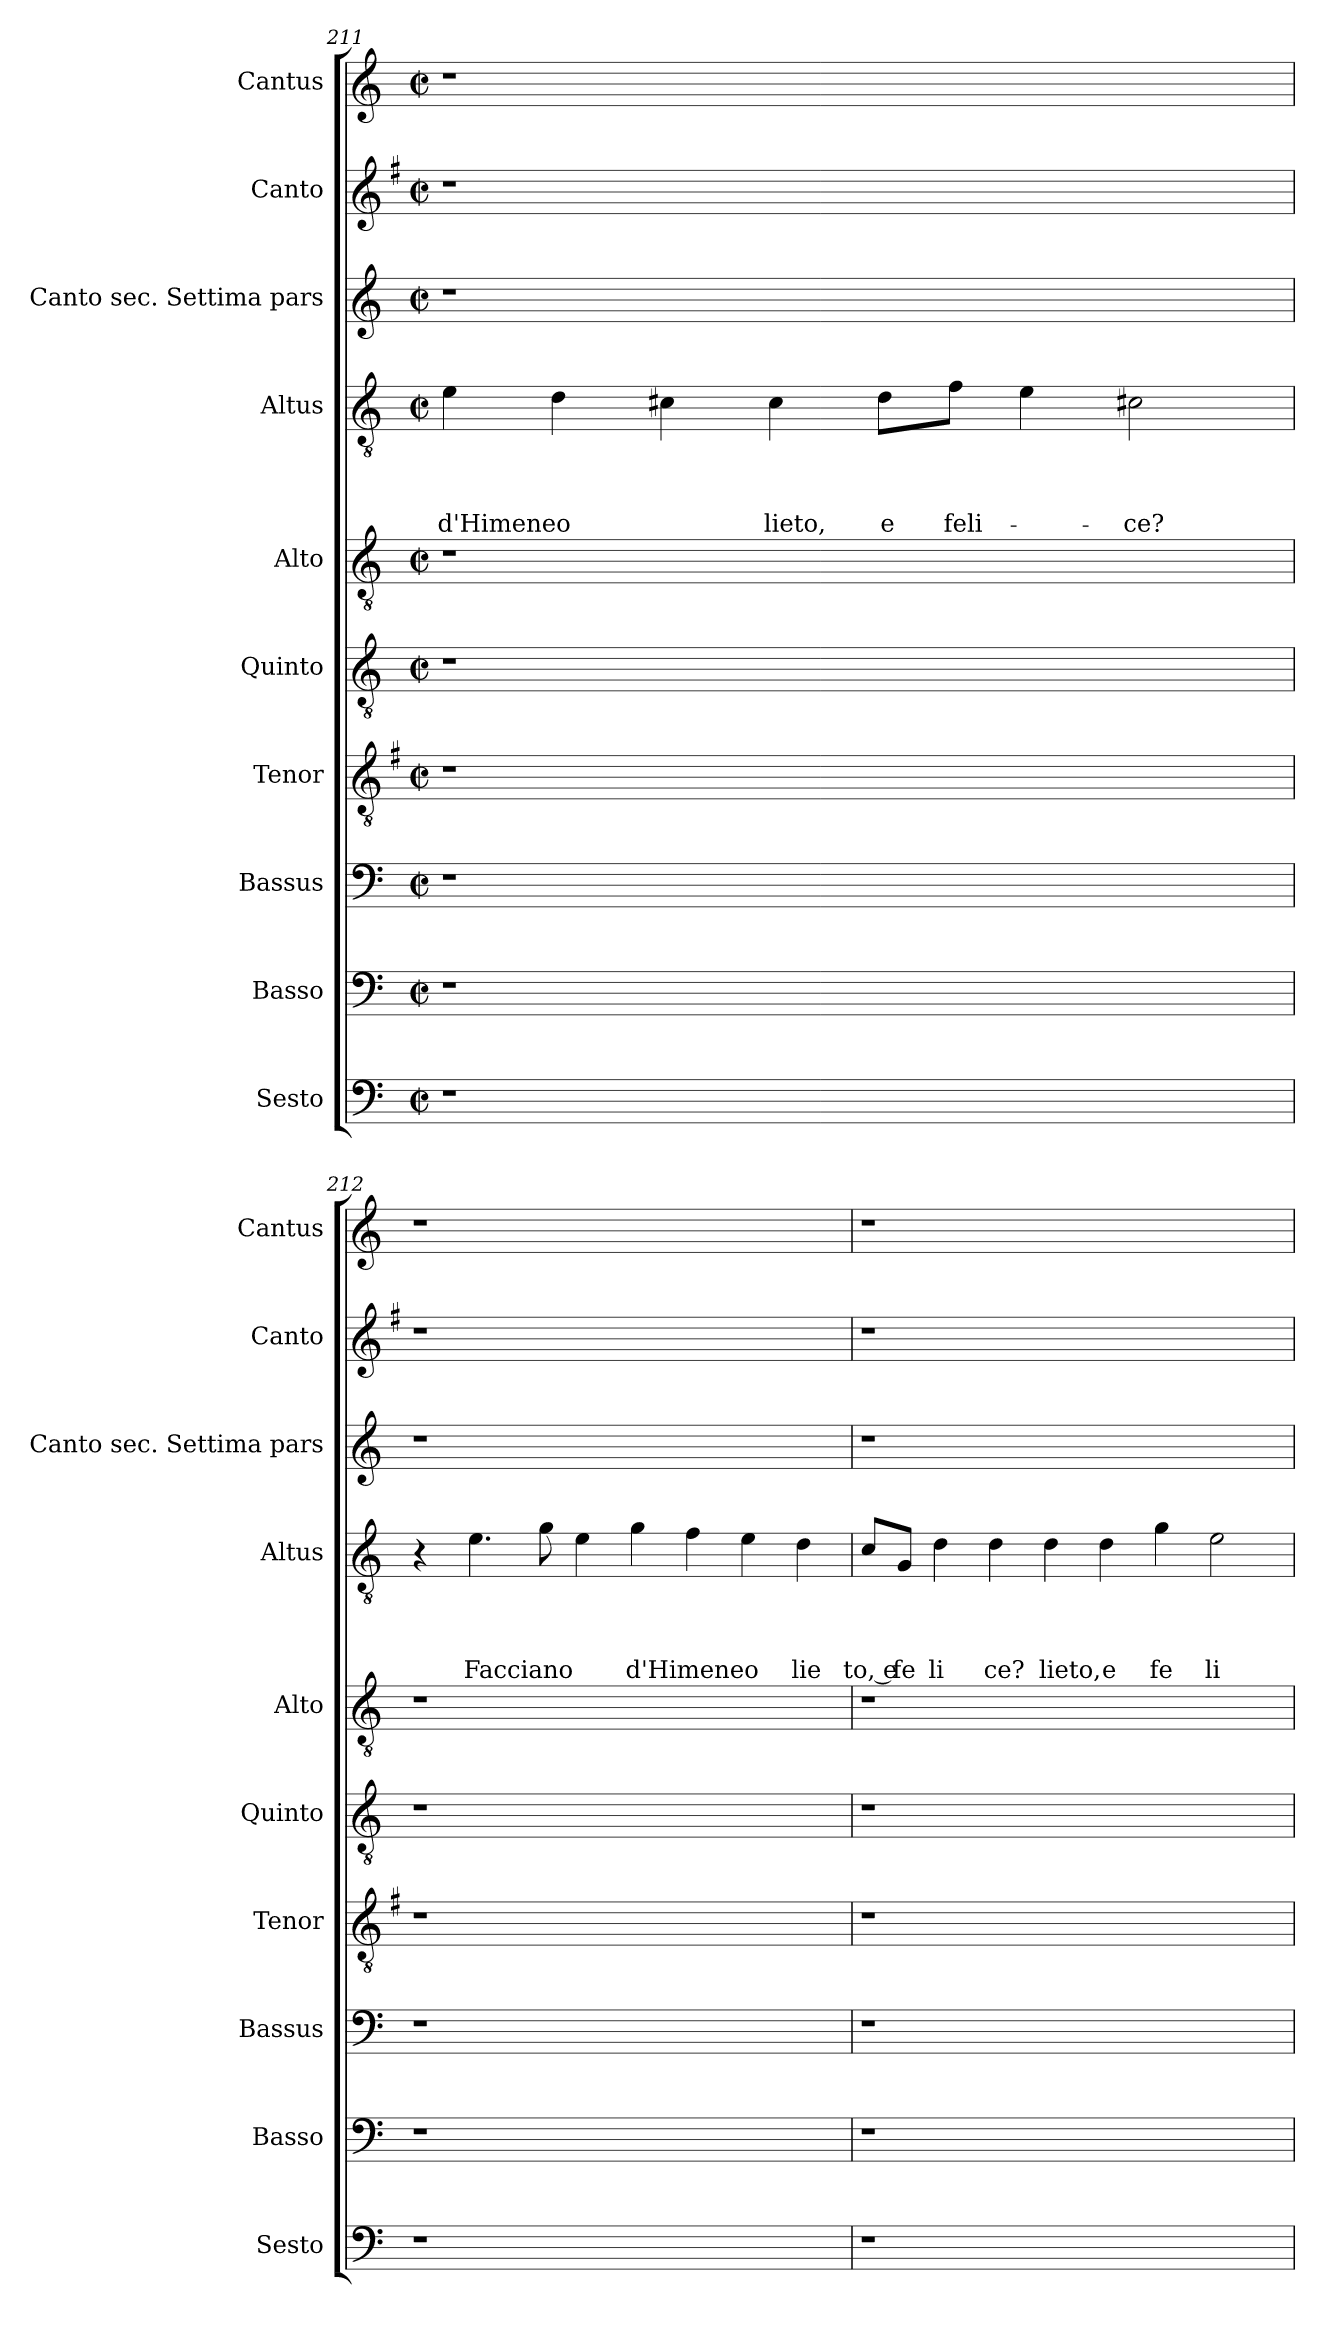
**kern	**kern	**kern	**kern	**kern	**kern	**kern	**text	**text	**text	**text	**kern	**kern	**kern
*part10	*part9	*part8	*part7	*part6	*part5	*part4	*part4	*part4	*part4	*part4	*part3	*part2	*part1
*staff10	*staff9	*staff8	*staff7	*staff6	*staff5	*staff4	*staff4	*staff4	*staff4	*staff4	*staff3	*staff2	*staff1
*I"Sesto	*I"Basso	*I"Bassus	*I"Tenor	*I"Quinto	*I"Alto	*I"Altus	*	*	*	*	*I"Canto sec. Settima pars	*I"Canto	*I"Cantus
*I'Sesto	*I'Basso	*I'Bassus	*I'Tenor	*I'Quinto	*I'Alto	*I'Altus	*	*	*	*	*I'Canto sec. Settima pars	*I'Canto	*I'Cantus
*clefF4	*clefF4	*clefF4	*clefGv2	*clefGv2	*clefGv2	*clefGv2	*	*	*	*	*clefG2	*clefG2	*clefG2
*k[]	*k[]	*k[]	*k[f#]	*k[]	*k[]	*k[]	*	*	*	*	*k[]	*k[f#]	*k[]
*C:	*C:	*C:	*G:	*C:	*C:	*C:	*	*	*	*	*C:	*G:	*C:
*M2/2	*M2/2	*M2/2	*M2/2	*M2/2	*M2/2	*M2/2	*	*	*	*	*M2/2	*M2/2	*M2/2
*met(c|)	*met(c|)	*met(c|)	*met(c|)	*met(c|)	*met(c|)	*met(c|)	*	*	*	*	*met(c|)	*met(c|)	*met(c|)
=211	=211	=211	=211	=211	=211	=211	=211	=211	=211	=211	=211	=211	=211
!	!	!	!	!	!	!	!	!	!	!LO:LY:b	!	!	!
1r	1r	1r	1r	1r	1r	4e\	.	.	.	d'Himeneo	1r	1r	1r
.	.	.	.	.	.	4d\	.	.	.	.	.	.	.
.	.	.	.	.	.	4c#X\	.	.	.	.	.	.	.
!	!	!	!	!	!	!	!	!	!	!LO:LY:b	!	!	!
.	.	.	.	.	.	4c#\	.	.	.	lieto,	.	.	.
!	!	!	!	!	!	!	!	!	!	!LO:LY:b	!	!	!
1ryy	1ryy	1ryy	1ryy	1ryy	1ryy	8d\L	.	.	.	e	1ryy	1ryy	1ryy
!	!	!	!	!	!	!	!	!	!	!LO:LY:b	!	!	!
.	.	.	.	.	.	8f\J	.	.	.	feli-	.	.	.
.	.	.	.	.	.	4e\	.	.	.	.	.	.	.
!	!	!	!	!	!	!	!	!	!	!LO:LY:b	!	!	!
.	.	.	.	.	.	2c#X\	.	.	.	-ce?	.	.	.
!!LO:LB:g=z
=212	=212	=212	=212	=212	=212	=212	=212	=212	=212	=212	=212	=212	=212
1r	1r	1r	1r	1r	1r	4r	.	.	.	.	1r	1r	1r
!	!	!	!	!	!	!	!	!	!	!LO:LY:b	!	!	!
.	.	.	.	.	.	4.e\	.	.	.	Facciano	.	.	.
.	.	.	.	.	.	8g\	.	.	.	.	.	.	.
.	.	.	.	.	.	4e\	.	.	.	.	.	.	.
!	!	!	!	!	!	!	!	!	!	!LO:LY:b	!	!	!
1ryy	1ryy	1ryy	1ryy	1ryy	1ryy	4g\	.	.	.	d'Himeneo	1ryy	1ryy	1ryy
.	.	.	.	.	.	4f\	.	.	.	.	.	.	.
.	.	.	.	.	.	4e\	.	.	.	.	.	.	.
!	!	!	!	!	!	!	!	!	!	!LO:LY:b	!	!	!
.	.	.	.	.	.	4d\	.	.	.	lie	.	.	.
=213	=213	=213	=213	=213	=213	=213	=213	=213	=213	=213	=213	=213	=213
!	!	!	!	!	!	!	!	!	!	!LO:LY:b:rj	!	!	!
1r	1r	1r	1r	1r	1r	8c/L	.	.	.	to, e	1r	1r	1r
!	!	!	!	!	!	!	!	!	!	!LO:LY:b	!	!	!
.	.	.	.	.	.	8G/J	.	.	.	fe	.	.	.
!	!	!	!	!	!	!	!	!	!	!LO:LY:b	!	!	!
.	.	.	.	.	.	4d\	.	.	.	li	.	.	.
!	!	!	!	!	!	!	!	!	!	!LO:LY:b	!	!	!
.	.	.	.	.	.	4d\	.	.	.	ce?	.	.	.
!	!	!	!	!	!	!	!	!	!	!LO:LY:b	!	!	!
.	.	.	.	.	.	4d\	.	.	.	lieto,	.	.	.
!	!	!	!	!	!	!	!	!	!	!LO:LY:b	!	!	!
1ryy	1ryy	1ryy	1ryy	1ryy	1ryy	4d\	.	.	.	e	1ryy	1ryy	1ryy
!	!	!	!	!	!	!	!	!	!	!LO:LY:b	!	!	!
.	.	.	.	.	.	4g\	.	.	.	fe	.	.	.
!	!	!	!	!	!	!	!	!	!	!LO:LY:b	!	!	!
.	.	.	.	.	.	2e\	.	.	.	li	.	.	.
=	=	=	=	=	=	=	=	=	=	=	=	=	=
*-	*-	*-	*-	*-	*-	*-	*-	*-	*-	*-	*-	*-	*-
